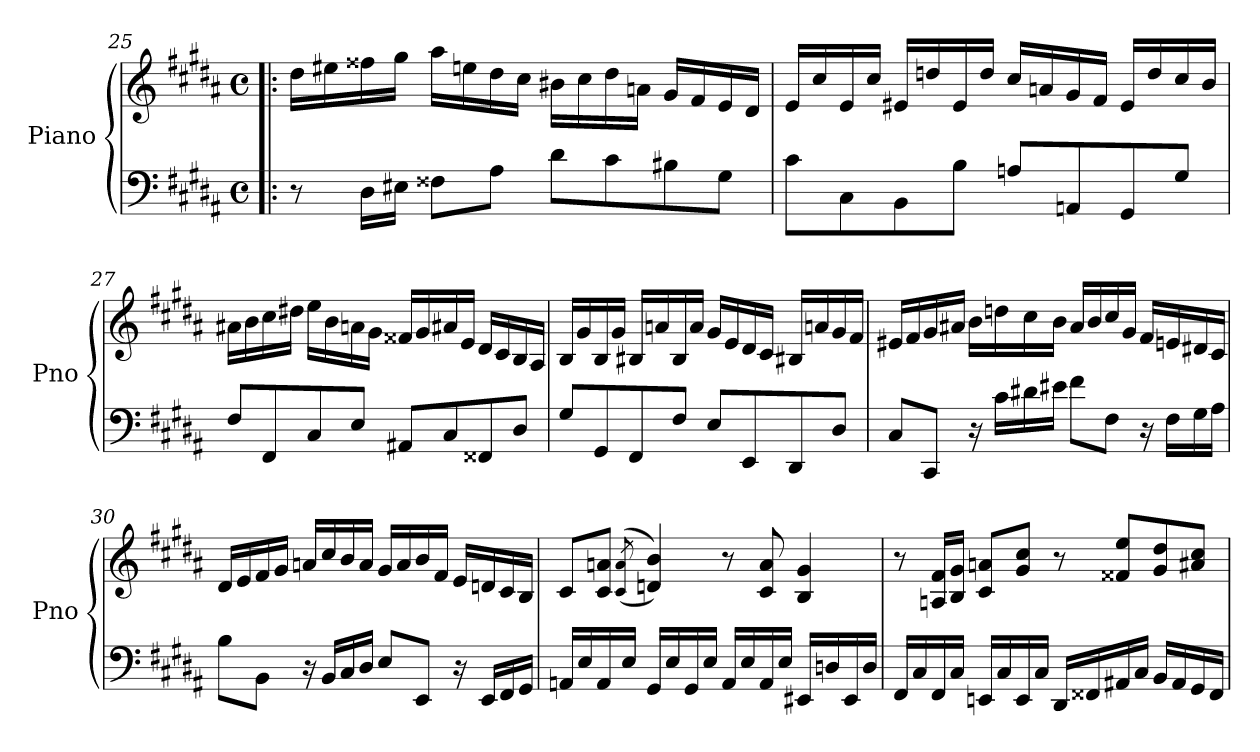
**kern	**kern
*part1	*part1
*staff2	*staff1
*I"Piano	*
*I'Pno	*
!!LO:LB:g=z
*clefF4	*clefG2
*k[f#c#g#d#a#]	*k[f#c#g#d#a#]
*M4/4	*M4/4
*met(c)	*met(c)
*MM68	*MM68
=25!|:	=25!|:
8r	16dd#\LL
.	16ee#X\
16D#\LL	16ff##X\
16E#X\JJ	16gg#\JJ
8F##X\L	16aa#\LL
.	16een\
8A#\J	16dd#\
.	16cc#\JJ
8d#\L	16b#X\LL
.	16cc#\
8c#\	16dd#\
.	16an\JJ
8B#X\	16g#/LL
.	16f#/
8G#\J	16e/
.	16d#/JJ
=26	=26
8c#\L	16e/LL
.	16cc#/
8C#\	16e/
.	16cc#/JJ
8BB\	16e#X/LL
.	16ddn/
8B\J	16e#/
.	16dd/JJ
8An/L	16cc#/LL
.	16an/
8AAn/	16g#/
.	16f#/JJ
8GG#/	16e#/LL
.	16dd/
8G#/J	16cc#/
.	16b/JJ
=27	=27
8F#/L	16a#X\LL
.	16b\
8FF#/	16cc#\
.	16dd#X\JJ
8C#/	16ee\LL
.	16b\
8E/J	16an\
.	16g#\JJ
8AA#X/L	16f##X/LL
.	16g#/
8C#/	16a#X/
.	16e/JJ
8FF##X/	16d#/LL
.	16c#/
8D#/J	16B/
.	16A#/JJ
!!LO:LB:g=z
=28	=28
8G#/L	16B/LL
.	16g#/
8GG#/	16B/
.	16g#/JJ
8FF#/	16B#X/LL
.	16an/
8F#/J	16B#/
.	16a/JJ
8E/L	16g#/LL
.	16e/
8EE/	16d#/
.	16c#/JJ
8DD#/	16B#X/LL
.	16an/
8D#/J	16g#/
.	16f#/JJ
=29	=29
8C#/L	16e#X/LL
.	16f#/
8CC#/J	16g#/
.	16a#X/JJ
16r	16b\LL
16c#\LL	16ddn\
16d#X\	16cc#\
16e#X\JJ	16b\JJ
8f#\L	16a#/LL
.	16b/
8F#\J	16cc#/
.	16g#/JJ
16r	16f#/LL
16F#\LL	16en/
16G#\	16d#X/
16A#\JJ	16c#/JJ
=30	=30
8B\L	16d#/LL
.	16e/
8BB\J	16f#/
.	16g#/JJ
16r	16an/LL
16BB/LL	16cc#/
16C#/	16b/
16D#/JJ	16a/JJ
8E/L	16g#/LL
.	16a/
8EE/J	16b/
.	16f#/JJ
16r	16e/LL
16EE/LL	16dn/
16FF#/	16c#/
16GG#/JJ	16B/JJ
!!LO:LB:g=z
=31	=31
16AAn/LL	8c#/L
16E/	.
16AA/	8c#/ 8an/J
16E/JJ	.
.	((>8qc#/ 8qa/
16GG#/LL	4dn/ 4b/))
16E/	.
16GG#/	.
16E/JJ	.
16AA/LL	8r
16E/	.
16AA/	8c#/ 8a/
16E/JJ	.
16EE#X/LL	4B/ 4g#/
16Dn/	.
16EE#/	.
16D/JJ	.
=32	=32
16FF#/LL	8r
16C#/	.
16FF#/	16An/ 16f#/LL
16C#/JJ	16B/ 16g#/JJ
16EEn/LL	8c#/ 8an/L
16C#/	.
16EE/	8g#/ 8cc#/J
16C#/JJ	.
16DD#/LL	8r
16FF##X/	.
16AA#X/	8f##X/ 8ee/L
16C#/JJ	.
16BB/LL	8g#/ 8dd#/
16AA#/	.
16GG#/	8a#X/ 8cc#/J
16FF##/JJ	.
=	=
*-	*-
